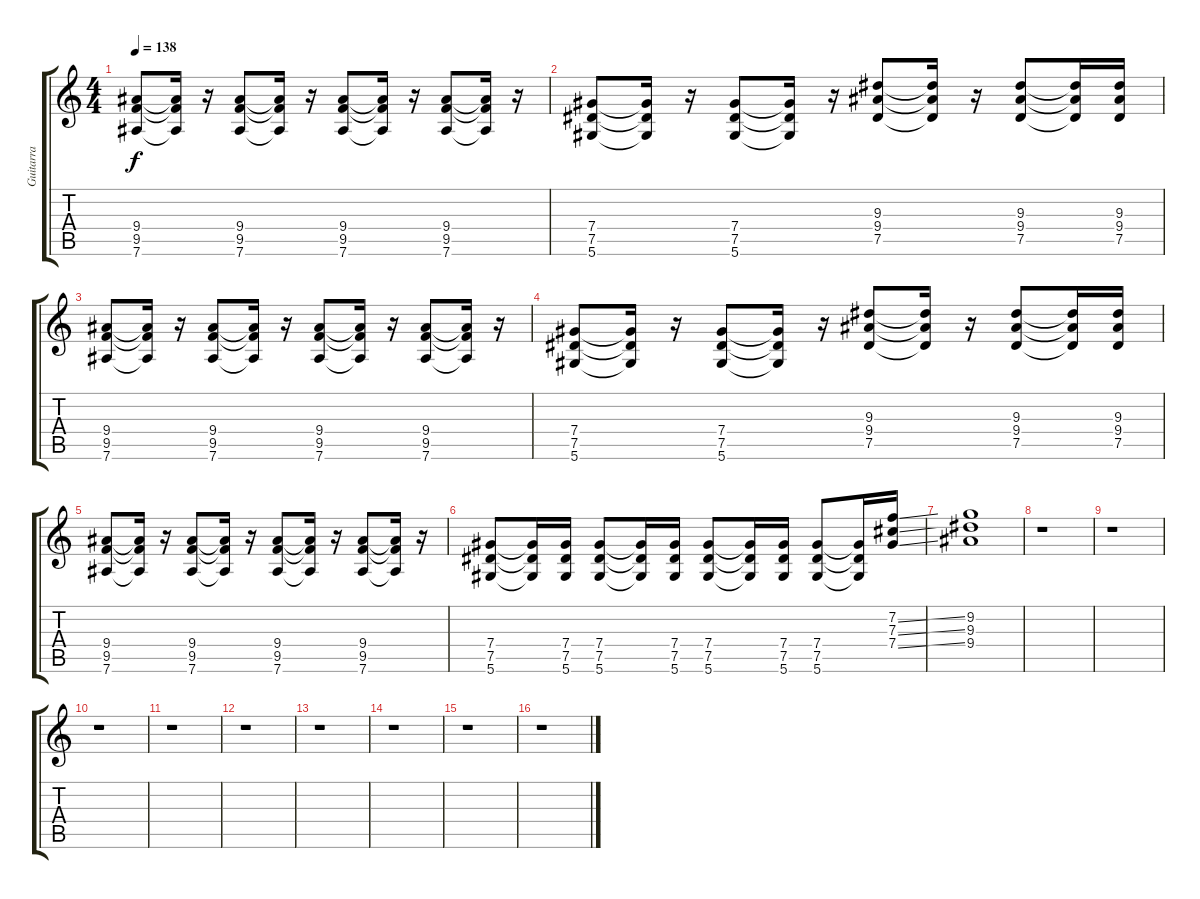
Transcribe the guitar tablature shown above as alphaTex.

\track ("Guitarra" "Guitarra") {instrument overdrivenguitar}
\staff {score tabs}
\tuning (Eb4 Bb3 Gb3 Db3 Ab2 Eb2) {hide}
\ts (4 4)
\tempo 138
\clef g2
\ks c
(9.4 9.5 7.6).8{dy f} (9.4{t} 9.5{t} 7.6{t}).16 r.16 (9.4 9.5 7.6).8 (9.4{t} 9.5{t} 7.6{t}).16 r.16 (9.4 9.5 7.6).8 (9.4{t} 9.5{t} 7.6{t}).16 r.16 (9.4 9.5 7.6).8 (9.4{t} 9.5{t} 7.6{t}).16 r.16 |
(7.4 7.5 5.6).8 (7.4{t} 7.5{t} 5.6{t}).16 r.16 (7.4 7.5 5.6).8 (7.4{t} 7.5{t} 5.6{t}).16 r.16 (9.3 9.4 7.5).8 (9.3{t} 9.4{t} 7.5{t}).16 r.16 (9.3 9.4 7.5).8 (9.3{t} 9.4{t} 7.5{t}).16 (9.3 9.4 7.5).16 |
(9.4 9.5 7.6).8 (9.4{t} 9.5{t} 7.6{t}).16 r.16 (9.4 9.5 7.6).8 (9.4{t} 9.5{t} 7.6{t}).16 r.16 (9.4 9.5 7.6).8 (9.4{t} 9.5{t} 7.6{t}).16 r.16 (9.4 9.5 7.6).8 (9.4{t} 9.5{t} 7.6{t}).16 r.16 |
(7.4 7.5 5.6).8 (7.4{t} 7.5{t} 5.6{t}).16 r.16 (7.4 7.5 5.6).8 (7.4{t} 7.5{t} 5.6{t}).16 r.16 (9.3 9.4 7.5).8 (9.3{t} 9.4{t} 7.5{t}).16 r.16 (9.3 9.4 7.5).8 (9.3{t} 9.4{t} 7.5{t}).16 (9.3 9.4 7.5).16 |
(9.4 9.5 7.6).8 (9.4{t} 9.5{t} 7.6{t}).16 r.16 (9.4 9.5 7.6).8 (9.4{t} 9.5{t} 7.6{t}).16 r.16 (9.4 9.5 7.6).8 (9.4{t} 9.5{t} 7.6{t}).16 r.16 (9.4 9.5 7.6).8 (9.4{t} 9.5{t} 7.6{t}).16 r.16 |
(7.4 7.5 5.6).8 (7.4{t} 7.5{t} 5.6{t}).16 (7.4 7.5 5.6).16 (7.4 7.5 5.6).8 (7.4{t} 7.5{t} 5.6{t}).16 (7.4 7.5 5.6).16 (7.4 7.5 5.6).8 (7.4{t} 7.5{t} 5.6{t}).16 (7.4 7.5 5.6).16 (7.4 7.5 5.6).8 (7.4{t} 7.5{t} 5.6{t}).16 (7.2{ss} 7.3{ss} 7.4{ss}).16 |
(9.2 9.3 9.4).1 |
r.1 |
r.1 |
r.1 |
r.1 |
r.1 |
r.1 |
r.1 |
r.1 |
r.1
